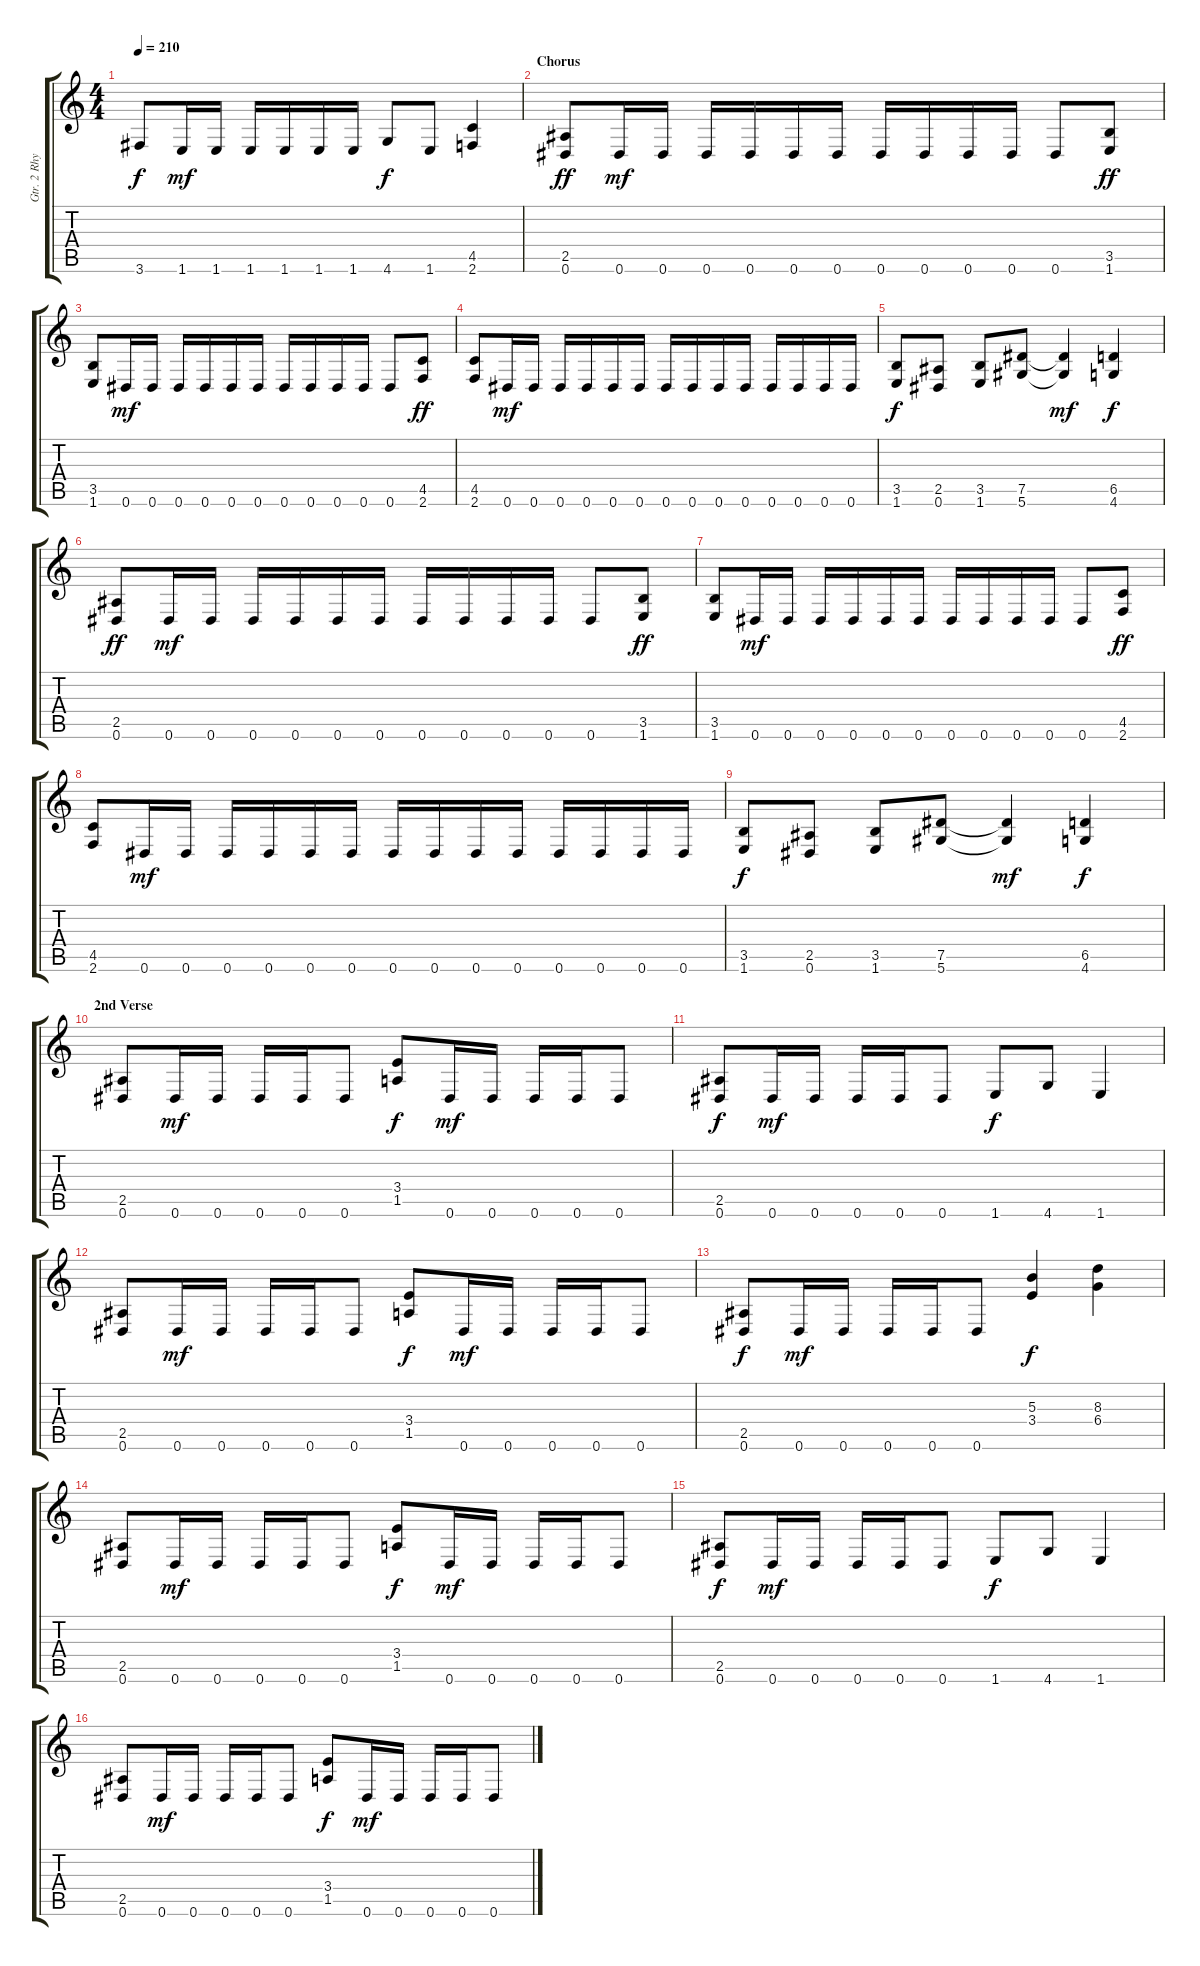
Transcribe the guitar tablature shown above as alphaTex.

\track ("Gtr. 2 Rhytm" "Gtr. 2 Rhy") {instrument overdrivenguitar}
\staff {score tabs}
\tuning (Eb4 Bb3 Gb3 Db3 Ab2 Eb2) {hide}
\ts (4 4)
\tempo 210
\clef g2
\ks c
3.6.8{dy f} 1.6.16{dy mf} 1.6.16 1.6.16 1.6.16 1.6.16 1.6.16 4.6.8{dy f} 1.6.8 (4.5 2.6).4 |
\section ("" "Chorus")
(2.5 0.6).8{dy ff} 0.6.16{dy mf} 0.6.16 0.6.16 0.6.16 0.6.16 0.6.16 0.6.16 0.6.16 0.6.16 0.6.16 0.6.8 (3.5 1.6).8{dy ff} |
(3.5 1.6).8 0.6.16{dy mf} 0.6.16 0.6.16 0.6.16 0.6.16 0.6.16 0.6.16 0.6.16 0.6.16 0.6.16 0.6.8 (4.5 2.6).8{dy ff} |
(4.5 2.6).8 0.6.16{dy mf} 0.6.16 0.6.16 0.6.16 0.6.16 0.6.16 0.6.16 0.6.16 0.6.16 0.6.16 0.6.16 0.6.16 0.6.16 0.6.16 |
(3.5 1.6).8{dy f} (2.5 0.6).8 (3.5 1.6).8 (7.5 5.6).8 (7.5{t} 5.6{t}).4{dy mf} (6.5 4.6).4{dy f} |
(2.5 0.6).8{dy ff} 0.6.16{dy mf} 0.6.16 0.6.16 0.6.16 0.6.16 0.6.16 0.6.16 0.6.16 0.6.16 0.6.16 0.6.8 (3.5 1.6).8{dy ff} |
(3.5 1.6).8 0.6.16{dy mf} 0.6.16 0.6.16 0.6.16 0.6.16 0.6.16 0.6.16 0.6.16 0.6.16 0.6.16 0.6.8 (4.5 2.6).8{dy ff} |
(4.5 2.6).8 0.6.16{dy mf} 0.6.16 0.6.16 0.6.16 0.6.16 0.6.16 0.6.16 0.6.16 0.6.16 0.6.16 0.6.16 0.6.16 0.6.16 0.6.16 |
(3.5 1.6).8{dy f} (2.5 0.6).8 (3.5 1.6).8 (7.5 5.6).8 (7.5{t} 5.6{t}).4{dy mf} (6.5 4.6).4{dy f} |
\section ("" "2nd Verse")
(2.5 0.6).8 0.6.16{dy mf} 0.6.16 0.6.16 0.6.16 0.6.8 (3.4 1.5).8{dy f} 0.6.16{dy mf} 0.6.16 0.6.16 0.6.16 0.6.8 |
(2.5 0.6).8{dy f} 0.6.16{dy mf} 0.6.16 0.6.16 0.6.16 0.6.8 1.6.8{dy f} 4.6.8 1.6.4 |
(2.5 0.6).8 0.6.16{dy mf} 0.6.16 0.6.16 0.6.16 0.6.8 (3.4 1.5).8{dy f} 0.6.16{dy mf} 0.6.16 0.6.16 0.6.16 0.6.8 |
(2.5 0.6).8{dy f} 0.6.16{dy mf} 0.6.16 0.6.16 0.6.16 0.6.8 (5.3 3.4).4{dy f} (8.3 6.4).4 |
(2.5 0.6).8 0.6.16{dy mf} 0.6.16 0.6.16 0.6.16 0.6.8 (3.4 1.5).8{dy f} 0.6.16{dy mf} 0.6.16 0.6.16 0.6.16 0.6.8 |
(2.5 0.6).8{dy f} 0.6.16{dy mf} 0.6.16 0.6.16 0.6.16 0.6.8 1.6.8{dy f} 4.6.8 1.6.4 |
(2.5 0.6).8 0.6.16{dy mf} 0.6.16 0.6.16 0.6.16 0.6.8 (3.4 1.5).8{dy f} 0.6.16{dy mf} 0.6.16 0.6.16 0.6.16 0.6.8
